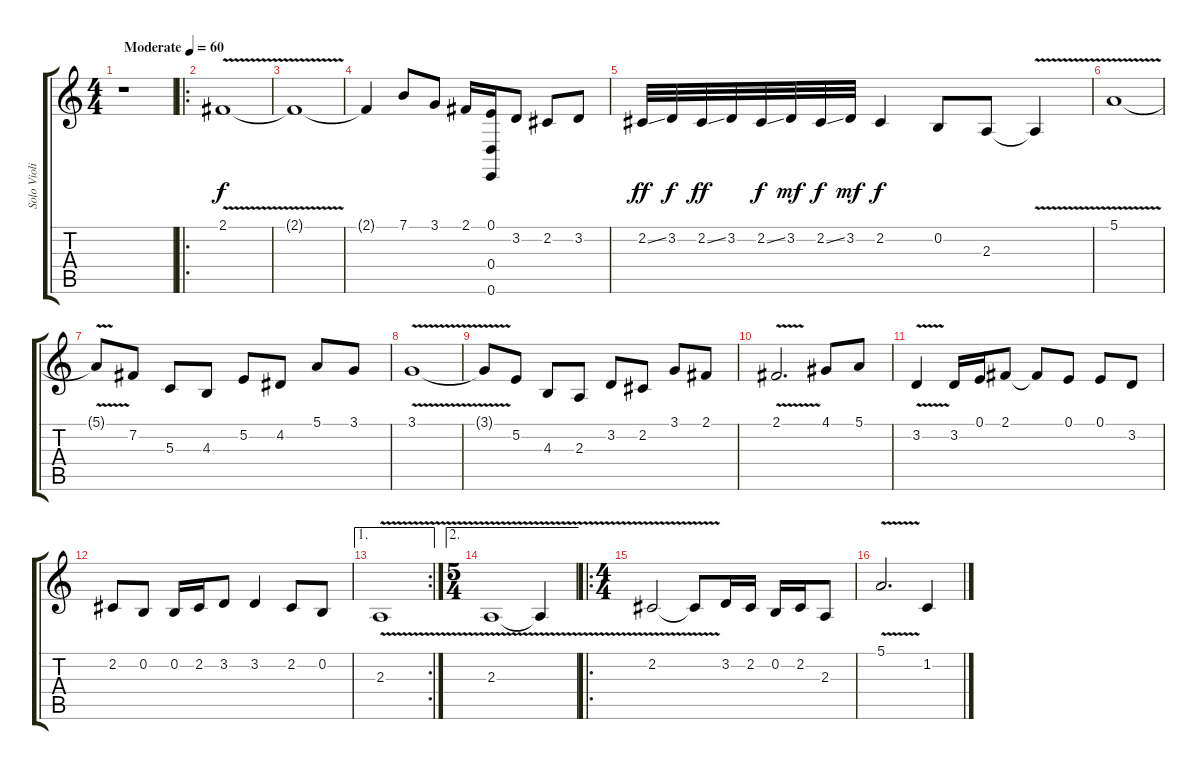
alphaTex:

\track ("Solo Violin" "Solo Violi") {instrument violin}
\staff {score tabs}
\tuning (E4 B3 G3 D3 A2 E2) {hide}
\ts (4 4)
\tempo (60 "Moderate")
\clef g2
\ks c
r.1{dy f instrument violin} |
\ro
2.1{v}.1 |
2.1{t}.1 |
2.1{t}.4 7.1.8 3.1.8 2.1.16 (0.1 0.4 0.6).16 3.2.8 2.2.8 3.2.8 |
2.2{ss}.32{dy ff} 3.2.32{dy f} 2.2{ss}.32{dy ff} 3.2.32 2.2{ss}.32{dy f} 3.2.32{dy mf} 2.2{ss}.32{dy f} 3.2.32{dy mf} 2.2.4{dy f} 0.2.8 2.3.8 2.3{v t}.4 |
5.1{v}.1 |
5.1{t}.8 7.2.8 5.3.8 4.3.8 5.2.8 4.2.8 5.1.8 3.1.8 |
3.1{v}.1 |
3.1{t}.8 5.2.8 4.3.8 2.3.8 3.2.8 2.2.8 3.1.8 2.1.8 |
2.1{v}.2{d} 4.1.8 5.1.8 |
3.2{v}.4 3.2.16 0.1.16 2.1.8 2.1{t}.8 0.1.8 0.1.8 3.2.8 |
2.2.8 0.2.8 0.2.16 2.2.16 3.2.8 3.2.4 2.2.8 0.2.8 |
\ae 1
\rc 2
2.3{v}.1 |
\ae 2
\ts (5 4)
2.3{v}.1 2.3{t}.4 |
\ro
\ts (4 4)
2.2{v}.2 2.2{t}.8 3.2.16 2.2.16 0.2.16 2.2.16 2.3.8 |
5.1{v}.2{d} 1.2.4
